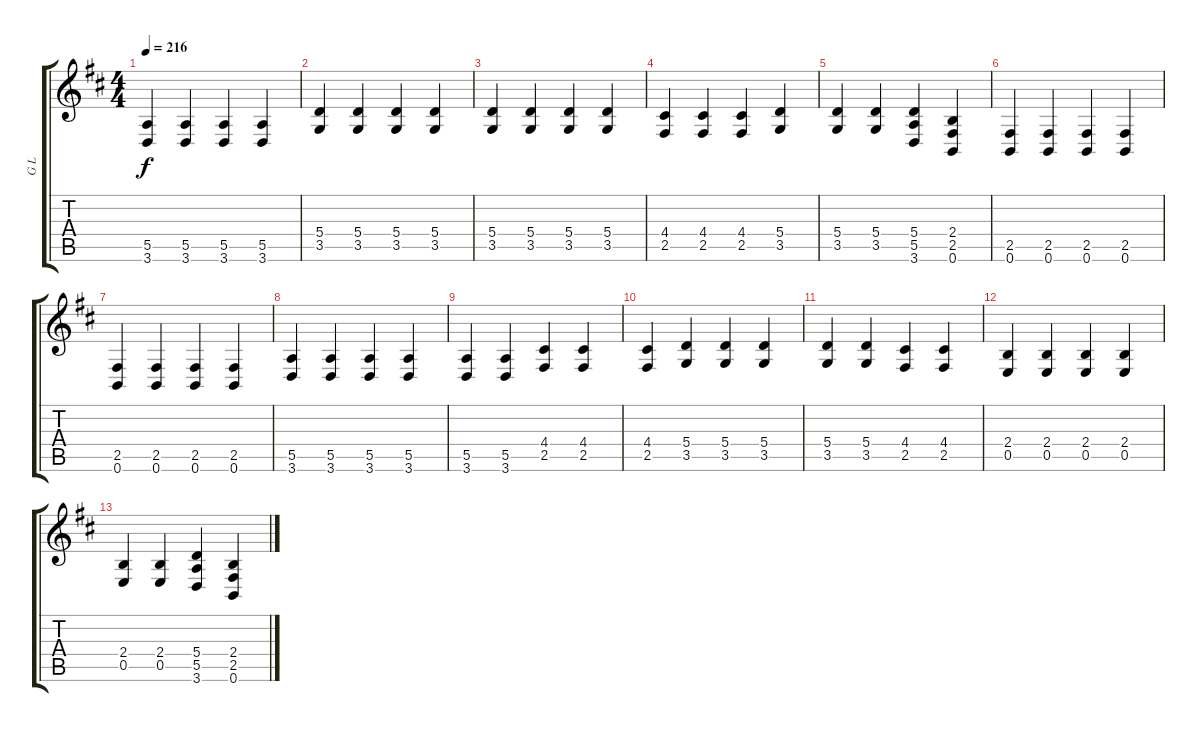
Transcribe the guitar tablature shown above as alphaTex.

\track ("G L" "G L") {instrument distortionguitar}
\staff {score tabs}
\tuning (B3 Gb3 D3 A2 E2 B1) {hide}
\ts (4 4)
\tempo 216
\clef g2
\ks d
(5.5 3.6).4{dy f} (5.5 3.6).4 (5.5 3.6).4 (5.5 3.6).4 |
(5.4 3.5).4 (5.4 3.5).4 (5.4 3.5).4 (5.4 3.5).4 |
(5.4 3.5).4 (5.4 3.5).4 (5.4 3.5).4 (5.4 3.5).4 |
(4.4 2.5).4 (4.4 2.5).4 (4.4 2.5).4 (5.4 3.5).4 |
(5.4 3.5).4 (5.4 3.5).4 (5.4 5.5 3.6).4 (2.4 2.5 0.6).4 |
(2.5 0.6).4 (2.5 0.6).4 (2.5 0.6).4 (2.5 0.6).4 |
(2.5 0.6).4 (2.5 0.6).4 (2.5 0.6).4 (2.5 0.6).4 |
(5.5 3.6).4 (5.5 3.6).4 (5.5 3.6).4 (5.5 3.6).4 |
(5.5 3.6).4 (5.5 3.6).4 (4.4 2.5).4 (4.4 2.5).4 |
(4.4 2.5).4 (5.4 3.5).4 (5.4 3.5).4 (5.4 3.5).4 |
(5.4 3.5).4 (5.4 3.5).4 (4.4 2.5).4 (4.4 2.5).4 |
(2.4 0.5).4 (2.4 0.5).4 (2.4 0.5).4 (2.4 0.5).4 |
(2.4 0.5).4 (2.4 0.5).4 (5.4 5.5 3.6).4 (2.4 2.5 0.6).4
